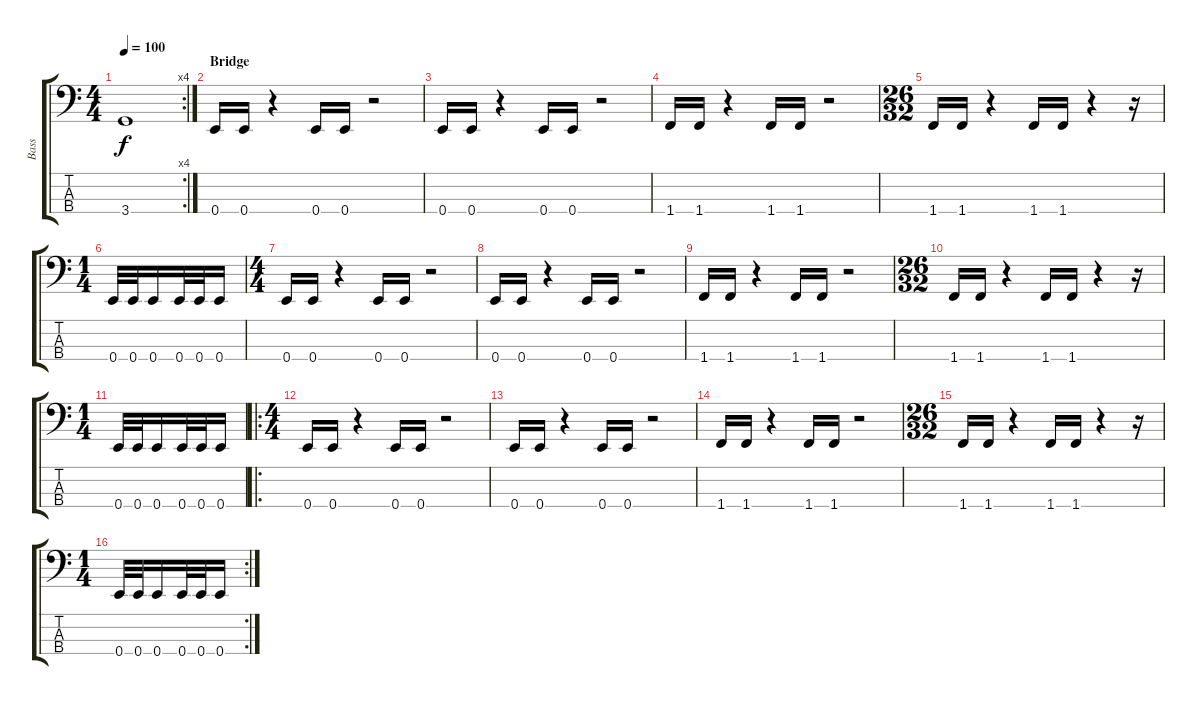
\track ("Bass" "Bass") {instrument electricbassfinger}
\staff {score tabs}
\tuning (G2 D2 A1 E1) {hide}
\rc 4
\ts (4 4)
\tempo 100
\clef f4
\ks c
3.4.1{dy f} |
\section ("" "Bridge")
0.4.16 0.4.16 r.4 0.4.16 0.4.16 r.2 |
0.4.16 0.4.16 r.4 0.4.16 0.4.16 r.2 |
1.4.16 1.4.16 r.4 1.4.16 1.4.16 r.2 |
\ts (26 32)
1.4.16 1.4.16 r.4 1.4.16 1.4.16 r.4 r.16 |
\ts (1 4)
0.4.32 0.4.32 0.4.16 0.4.32 0.4.32 0.4.16 |
\ts (4 4)
0.4.16 0.4.16 r.4 0.4.16 0.4.16 r.2 |
0.4.16 0.4.16 r.4 0.4.16 0.4.16 r.2 |
1.4.16 1.4.16 r.4 1.4.16 1.4.16 r.2 |
\ts (26 32)
1.4.16 1.4.16 r.4 1.4.16 1.4.16 r.4 r.16 |
\ts (1 4)
0.4.32 0.4.32 0.4.16 0.4.32 0.4.32 0.4.16 |
\ro
\ts (4 4)
0.4.16 0.4.16 r.4 0.4.16 0.4.16 r.2 |
0.4.16 0.4.16 r.4 0.4.16 0.4.16 r.2 |
1.4.16 1.4.16 r.4 1.4.16 1.4.16 r.2 |
\ts (26 32)
1.4.16 1.4.16 r.4 1.4.16 1.4.16 r.4 r.16 |
\rc 2
\ts (1 4)
0.4.32 0.4.32 0.4.16 0.4.32 0.4.32 0.4.16
